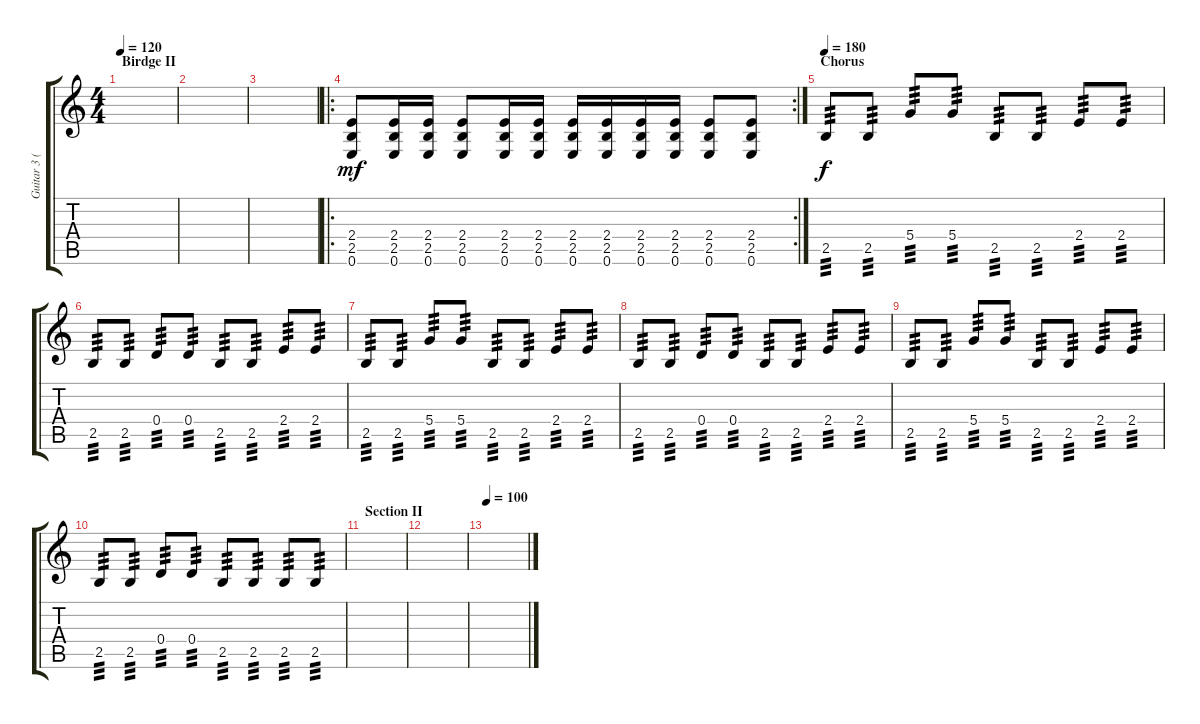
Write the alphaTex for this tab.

\track ("Guitar 3 (electric)" "Guitar 3 (") {instrument overdrivenguitar}
\staff {score tabs}
\tuning (E4 B3 G3 D3 A2 E2) {hide}
\ts (4 4)
\section ("" "Birdge II")
\tempo 120
\clef g2
\ks c
|
|
|
\ro
\rc 2
(2.4 2.5 0.6).8{dy mf} (2.4 2.5 0.6).16 (2.4 2.5 0.6).16 (2.4 2.5 0.6).8 (2.4 2.5 0.6).16 (2.4 2.5 0.6).16 (2.4 2.5 0.6).16 (2.4 2.5 0.6).16 (2.4 2.5 0.6).16 (2.4 2.5 0.6).16 (2.4 2.5 0.6).8 (2.4 2.5 0.6).8 |
\section ("" "Chorus")
\tempo 180
2.5.8{tp 3 dy f} 2.5.8{tp 3} 5.4.8{tp 3} 5.4.8{tp 3} 2.5.8{tp 3} 2.5.8{tp 3} 2.4.8{tp 3} 2.4.8{tp 3} |
2.5.8{tp 3} 2.5.8{tp 3} 0.4.8{tp 3} 0.4.8{tp 3} 2.5.8{tp 3} 2.5.8{tp 3} 2.4.8{tp 3} 2.4.8{tp 3} |
2.5.8{tp 3} 2.5.8{tp 3} 5.4.8{tp 3} 5.4.8{tp 3} 2.5.8{tp 3} 2.5.8{tp 3} 2.4.8{tp 3} 2.4.8{tp 3} |
2.5.8{tp 3} 2.5.8{tp 3} 0.4.8{tp 3} 0.4.8{tp 3} 2.5.8{tp 3} 2.5.8{tp 3} 2.4.8{tp 3} 2.4.8{tp 3} |
2.5.8{tp 3} 2.5.8{tp 3} 5.4.8{tp 3} 5.4.8{tp 3} 2.5.8{tp 3} 2.5.8{tp 3} 2.4.8{tp 3} 2.4.8{tp 3} |
2.5.8{tp 3} 2.5.8{tp 3} 0.4.8{tp 3} 0.4.8{tp 3} 2.5.8{tp 3} 2.5.8{tp 3} 2.5.8{tp 3} 2.5.8{tp 3} |
\section ("" "Section II")
|
|
\tempo 100
